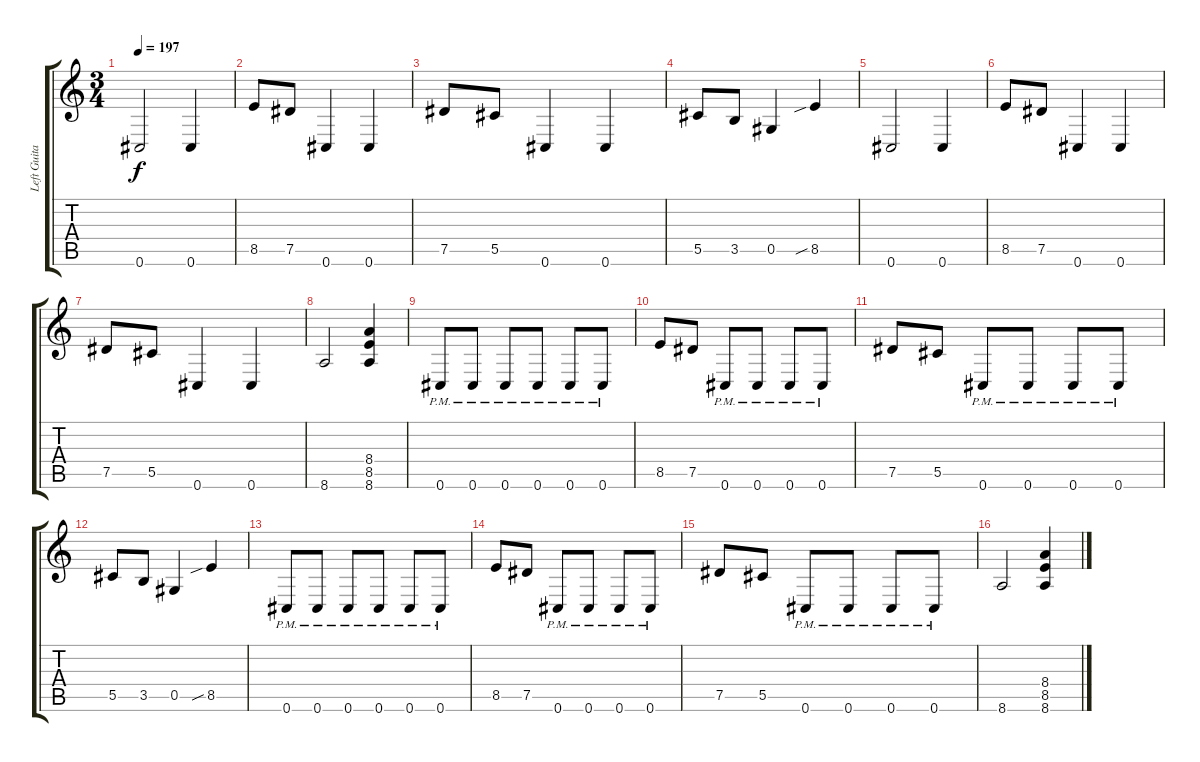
\track ("Left Guitar" "Left Guita") {instrument distortionguitar}
\staff {score tabs}
\tuning (Eb4 Bb3 Gb3 Db3 Ab2 Db2) {hide}
\ts (3 4)
\tempo 197
\clef g2
\ks c
0.6.2{dy f} 0.6.4 |
8.5.8 7.5.8 0.6.4 0.6.4 |
7.5.8 5.5.8 0.6.4 0.6.4 |
5.5.8 3.5.8 0.5.4 8.5{sib}.4 |
0.6.2 0.6.4 |
8.5.8 7.5.8 0.6.4 0.6.4 |
7.5.8 5.5.8 0.6.4 0.6.4 |
8.6.2 (8.4 8.5 8.6).4 |
0.6{pm}.8 0.6{pm}.8 0.6{pm}.8 0.6{pm}.8 0.6{pm}.8 0.6{pm}.8 |
8.5.8 7.5.8 0.6{pm}.8 0.6{pm}.8 0.6{pm}.8 0.6{pm}.8 |
7.5.8 5.5.8 0.6{pm}.8 0.6{pm}.8 0.6{pm}.8 0.6{pm}.8 |
5.5.8 3.5.8 0.5.4 8.5{sib}.4 |
0.6{pm}.8 0.6{pm}.8 0.6{pm}.8 0.6{pm}.8 0.6{pm}.8 0.6{pm}.8 |
8.5.8 7.5.8 0.6{pm}.8 0.6{pm}.8 0.6{pm}.8 0.6{pm}.8 |
7.5.8 5.5.8 0.6{pm}.8 0.6{pm}.8 0.6{pm}.8 0.6{pm}.8 |
8.6.2 (8.4 8.5 8.6).4
